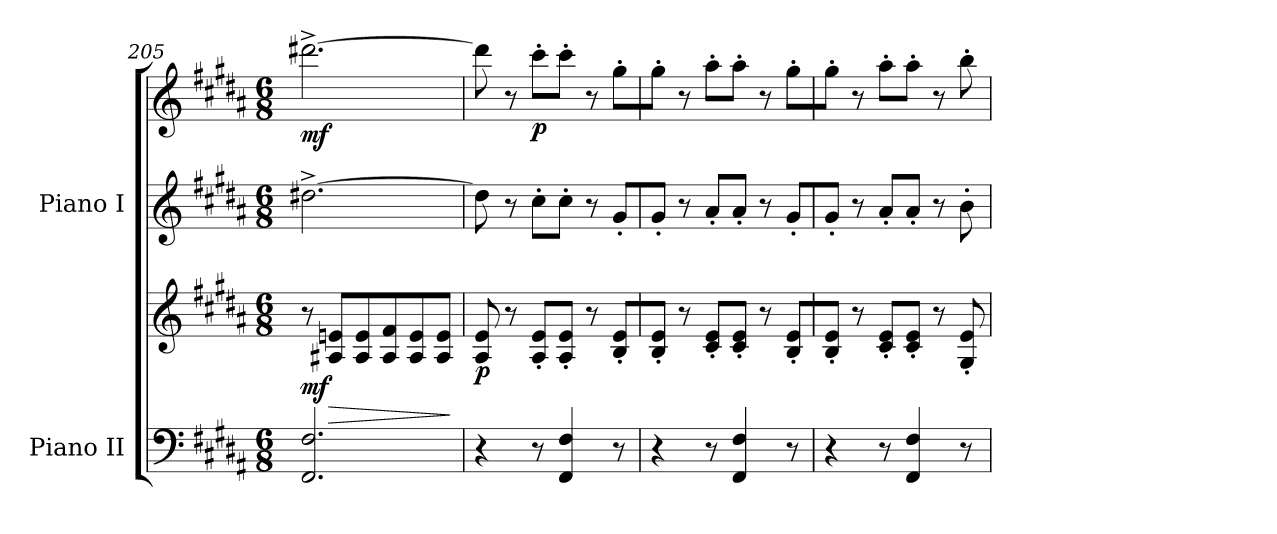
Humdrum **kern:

**kern	**kern	**dynam	**kern	**kern	**dynam
*part2	*part2	*part2	*part1	*part1	*part1
*staff4	*staff3	*staff3/4	*staff2	*staff1	*staff1/2
*I"Piano II	*	*	*I"Piano I	*	*
*I'Pno. II	*	*	*I'Pno. I	*	*
!!LO:LB:g=z
*clefF4	*clefG2	*	*clefG2	*clefG2	*
*k[f#c#g#d#a#]	*k[f#c#g#d#a#]	*	*k[f#c#g#d#a#]	*k[f#c#g#d#a#]	*
*M6/8	*M6/8	*	*M6/8	*M6/8	*
=205	=205	=205	=205	=205	=205
!	!	!LO:DY:b	!	!	!LO:DY:b
2.FF#/ 2.F#/	8r	mf	[2.dd#X^\	[2.ddd#X^\	mf
!	!	!LO:HP:b	!	!	!
.	8A#X/ 8en/L	>	.	.	.
.	8A#/ 8e/	.	.	.	.
.	8A#/ 8f#/	.	.	.	.
.	8A#/ 8e/	.	.	.	.
.	8A#/ 8e/J	.	.	.	.
.	.	]	.	.	.
=206	=206	=206	=206	=206	=206
!	!	!LO:DY:b	!	!	!
4r	8A#/ 8e/	p	8dd#\]	8ddd#\]	.
.	8r	.	8r	8r	.
!	!	!	!	!	!LO:DY:b
8r	8A#/' 8e/'L	.	8cc#'\L	8ccc#'\L	p
4FF#/ 4F#/	8A#/' 8e/'J	.	8cc#'\J	8ccc#'\J	.
.	8r	.	8r	8r	.
8r	8B/' 8e/'L	.	8g#'/L	8gg#'\L	.
=207	=207	=207	=207	=207	=207
4r	8B/' 8e/'J	.	8g#'/J	8gg#'\J	.
.	8r	.	8r	8r	.
8r	8c#/' 8e/'L	.	8a#'/L	8aa#'\L	.
4FF#/ 4F#/	8c#/' 8e/'J	.	8a#'/J	8aa#'\J	.
.	8r	.	8r	8r	.
8r	8B/' 8e/'L	.	8g#'/L	8gg#'\L	.
=208	=208	=208	=208	=208	=208
4r	8B/' 8e/'J	.	8g#'/J	8gg#'\J	.
.	8r	.	8r	8r	.
8r	8c#/' 8e/'L	.	8a#'/L	8aa#'\L	.
4FF#/ 4F#/	8c#/' 8e/'J	.	8a#'/J	8aa#'\J	.
.	8r	.	8r	8r	.
8r	8G#/' 8e/'L	.	8b'\L	8bb'\L	.
=	=	=	=	=	=
*-	*-	*-	*-	*-	*-
